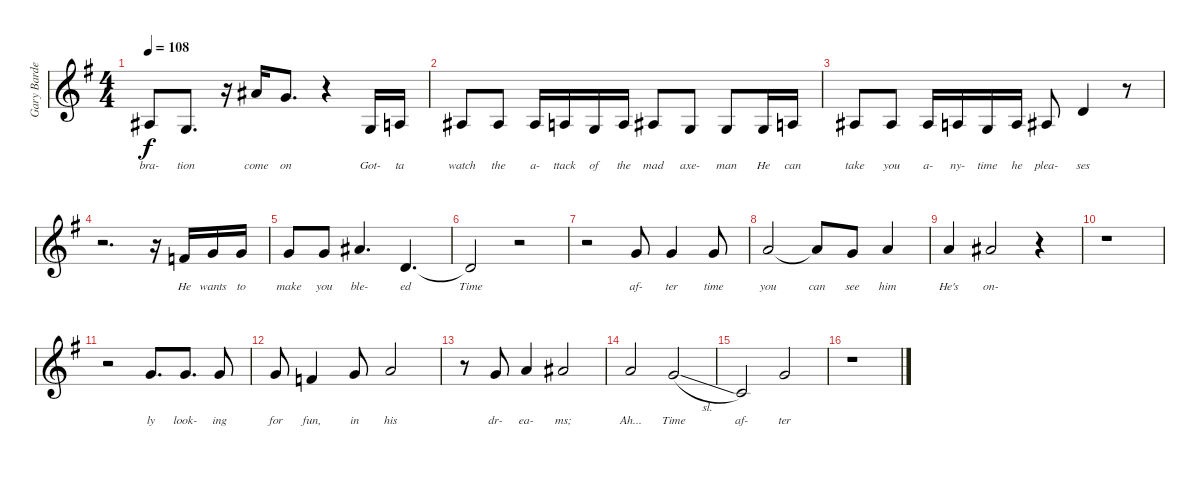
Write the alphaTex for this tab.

\track ("Gary Barden Vocals" "Gary Barde") {instrument lead5charang}
\staff {score}
\tuning (E4 B3 G3 D3 A2 E2) {hide}
\ts (4 4)
\tempo 108
\clef g2
\ks g
3.3.8{lyrics (0 "bra-") lyrics (1 "") lyrics (2 "") lyrics (3 "") lyrics (4 "") dy f} 0.3.8{d lyrics (0 "tion") lyrics (1 "") lyrics (2 "") lyrics (3 "") lyrics (4 "")} r.16 6.1.16{lyrics (0 "come") lyrics (1 "") lyrics (2 "") lyrics (3 "") lyrics (4 "")} 3.1.8{d lyrics (0 "on") lyrics (1 "") lyrics (2 "") lyrics (3 "") lyrics (4 "")} r.4 5.4.16{lyrics (0 "Got-") lyrics (1 "") lyrics (2 "") lyrics (3 "") lyrics (4 "")} 2.3.16{lyrics (0 "ta") lyrics (1 "") lyrics (2 "") lyrics (3 "") lyrics (4 "")} |
3.3.8{lyrics (0 "watch") lyrics (1 "") lyrics (2 "") lyrics (3 "") lyrics (4 "")} 3.3.8{lyrics (0 "the") lyrics (1 "") lyrics (2 "") lyrics (3 "") lyrics (4 "")} 3.3.16{lyrics (0 "a-") lyrics (1 "") lyrics (2 "") lyrics (3 "") lyrics (4 "")} 2.3.16{lyrics (0 "ttack") lyrics (1 "") lyrics (2 "") lyrics (3 "") lyrics (4 "")} 5.4.16{lyrics (0 "of") lyrics (1 "") lyrics (2 "") lyrics (3 "") lyrics (4 "")} 2.3.16{lyrics (0 "the") lyrics (1 "") lyrics (2 "") lyrics (3 "") lyrics (4 "")} 3.3.8{lyrics (0 "mad") lyrics (1 "") lyrics (2 "") lyrics (3 "") lyrics (4 "")} 5.4.8{lyrics (0 "axe-") lyrics (1 "") lyrics (2 "") lyrics (3 "") lyrics (4 "")} 5.4.8{lyrics (0 "man") lyrics (1 "") lyrics (2 "") lyrics (3 "") lyrics (4 "")} 5.4.16{lyrics (0 "He") lyrics (1 "") lyrics (2 "") lyrics (3 "") lyrics (4 "")} 2.3.16{lyrics (0 "can") lyrics (1 "") lyrics (2 "") lyrics (3 "") lyrics (4 "")} |
3.3.8{lyrics (0 "take") lyrics (1 "") lyrics (2 "") lyrics (3 "") lyrics (4 "")} 3.3.8{lyrics (0 "you") lyrics (1 "") lyrics (2 "") lyrics (3 "") lyrics (4 "")} 3.3.16{lyrics (0 "a-") lyrics (1 "") lyrics (2 "") lyrics (3 "") lyrics (4 "")} 2.3.16{lyrics (0 "ny-") lyrics (1 "") lyrics (2 "") lyrics (3 "") lyrics (4 "")} 5.4.16{lyrics (0 "time") lyrics (1 "") lyrics (2 "") lyrics (3 "") lyrics (4 "")} 2.3.16{lyrics (0 "he") lyrics (1 "") lyrics (2 "") lyrics (3 "") lyrics (4 "")} 3.3.8{lyrics (0 "plea-") lyrics (1 "") lyrics (2 "") lyrics (3 "") lyrics (4 "")} 3.2.4{lyrics (0 "ses") lyrics (1 "") lyrics (2 "") lyrics (3 "") lyrics (4 "")} r.8 |
r.2{d} r.16 6.2.16{lyrics (0 "He") lyrics (1 "") lyrics (2 "") lyrics (3 "") lyrics (4 "")} 3.1.16{lyrics (0 "wants") lyrics (1 "") lyrics (2 "") lyrics (3 "") lyrics (4 "")} 3.1.16{lyrics (0 "to") lyrics (1 "") lyrics (2 "") lyrics (3 "") lyrics (4 "")} |
3.1.8{lyrics (0 "make") lyrics (1 "") lyrics (2 "") lyrics (3 "") lyrics (4 "")} 3.1.8{lyrics (0 "you") lyrics (1 "") lyrics (2 "") lyrics (3 "") lyrics (4 "")} 6.1.4{d lyrics (0 "ble-") lyrics (1 "") lyrics (2 "") lyrics (3 "") lyrics (4 "")} 3.2.4{d lyrics (0 "ed") lyrics (1 "") lyrics (2 "") lyrics (3 "") lyrics (4 "")} |
3.2{t}.2{lyrics (0 "Time") lyrics (1 "") lyrics (2 "") lyrics (3 "") lyrics (4 "")} r.2 |
r.2 3.1.8{lyrics (0 "af-") lyrics (1 "") lyrics (2 "") lyrics (3 "") lyrics (4 "")} 3.1.4{lyrics (0 "ter") lyrics (1 "") lyrics (2 "") lyrics (3 "") lyrics (4 "")} 3.1.8{lyrics (0 "time") lyrics (1 "") lyrics (2 "") lyrics (3 "") lyrics (4 "")} |
5.1.2{lyrics (0 "you") lyrics (1 "") lyrics (2 "") lyrics (3 "") lyrics (4 "")} 5.1{t}.8{lyrics (0 "can") lyrics (1 "") lyrics (2 "") lyrics (3 "") lyrics (4 "")} 3.1.8{lyrics (0 "see") lyrics (1 "") lyrics (2 "") lyrics (3 "") lyrics (4 "")} 5.1.4{lyrics (0 "him") lyrics (1 "") lyrics (2 "") lyrics (3 "") lyrics (4 "")} |
5.1.4{lyrics (0 "He's") lyrics (1 "") lyrics (2 "") lyrics (3 "") lyrics (4 "")} 6.1.2{lyrics (0 "on-") lyrics (1 "") lyrics (2 "") lyrics (3 "") lyrics (4 "")} r.4 |
r.1 |
r.2 3.1.8{d lyrics (0 "ly") lyrics (1 "") lyrics (2 "") lyrics (3 "") lyrics (4 "")} 3.1.8{d lyrics (0 "look-") lyrics (1 "") lyrics (2 "") lyrics (3 "") lyrics (4 "")} 3.1.8{lyrics (0 "ing") lyrics (1 "") lyrics (2 "") lyrics (3 "") lyrics (4 "")} |
3.1.8{lyrics (0 "for") lyrics (1 "") lyrics (2 "") lyrics (3 "") lyrics (4 "")} 6.2.4{lyrics (0 "fun,") lyrics (1 "") lyrics (2 "") lyrics (3 "") lyrics (4 "")} 3.1.8{lyrics (0 "in") lyrics (1 "") lyrics (2 "") lyrics (3 "") lyrics (4 "")} 5.1.2{lyrics (0 "his") lyrics (1 "") lyrics (2 "") lyrics (3 "") lyrics (4 "")} |
r.8 3.1.8{lyrics (0 "dr-") lyrics (1 "") lyrics (2 "") lyrics (3 "") lyrics (4 "")} 5.1.4{lyrics (0 "ea-") lyrics (1 "") lyrics (2 "") lyrics (3 "") lyrics (4 "")} 6.1.2{lyrics (0 "ms;") lyrics (1 "") lyrics (2 "") lyrics (3 "") lyrics (4 "")} |
5.1.2{lyrics (0 "Ah...") lyrics (1 "") lyrics (2 "") lyrics (3 "") lyrics (4 "")} 8.2{sl}.2{lyrics (0 "Time") lyrics (1 "") lyrics (2 "") lyrics (3 "") lyrics (4 "")} |
1.2.2{lyrics (0 "af-") lyrics (1 "") lyrics (2 "") lyrics (3 "") lyrics (4 "")} 3.1.2{lyrics (0 "ter") lyrics (1 "") lyrics (2 "") lyrics (3 "") lyrics (4 "")} |
r.1
